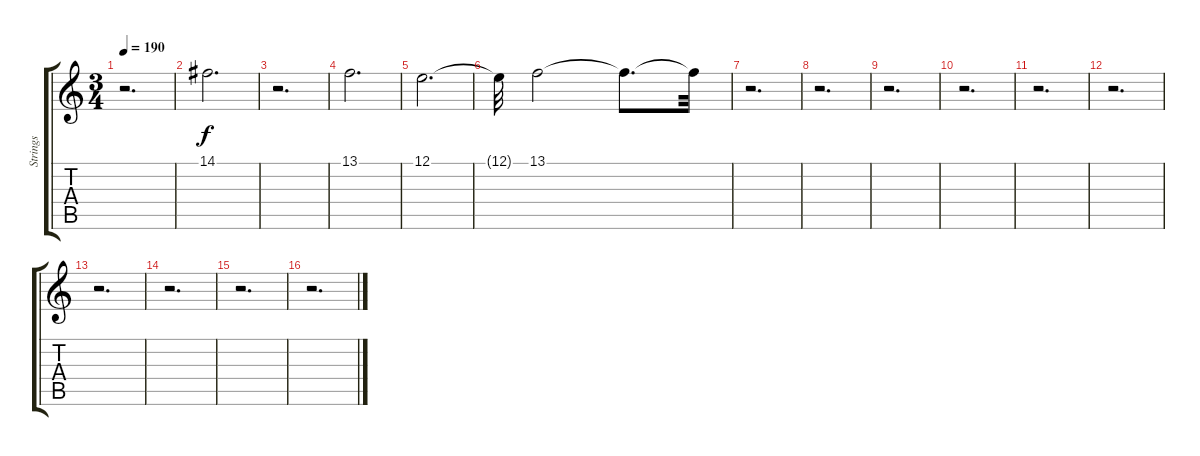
\track ("Strings" "Strings") {instrument stringensemble1}
\staff {score tabs}
\tuning (E4 B3 G3 D3 A2 E2) {hide}
\ts (3 4)
\tempo 190
\clef g2
\ks c
r.2{d dy f} |
14.1.2{d} |
r.2{d} |
13.1.2{d} |
12.1.2{d} |
12.1{t}.32 13.1.2 13.1{t}.8{d} 13.1{t}.32 |
r.2{d} |
r.2{d} |
r.2{d} |
r.2{d} |
r.2{d} |
r.2{d} |
r.2{d} |
r.2{d} |
r.2{d} |
r.2{d}
